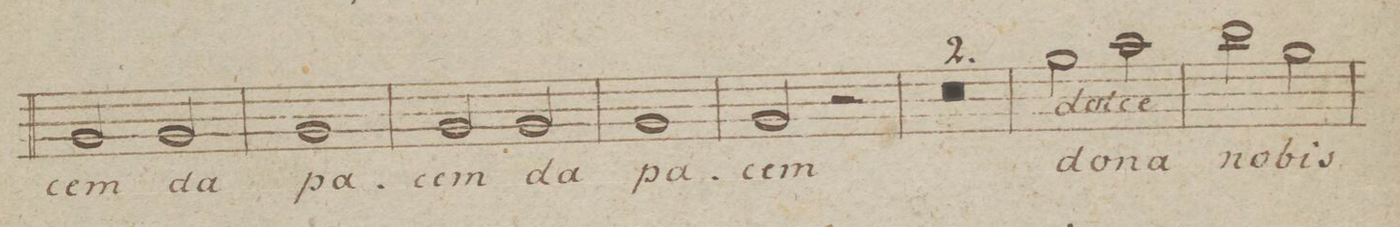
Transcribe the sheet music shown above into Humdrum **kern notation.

**kern	**text	**dynam
*I"Basso	*	*
*clefF4	*	*
*k[b-e-]	*	*
*met(c|)	*	*
*M2/2	*	*
2BB-/	-cem	.
2BB-/	da	.
=75	=75	=75
1BB-	pa-	.
=76	=76	=76
2BB-/	-cem	.
2BB-/	da	.
=77	=77	=77
1BB-	pa-	.
=78	=78	=78
2BB-/	-cem	.
2r	.	.
=79	=79	=79
0r	.	.
=80	=80	=80
=81	=81	=81
2B-\	do-	.
2c\	-na	.
=82	=82	=82
2d\	no-	.
2B-\	-bis	.
=83	=83	=83
*-	*-	*-
